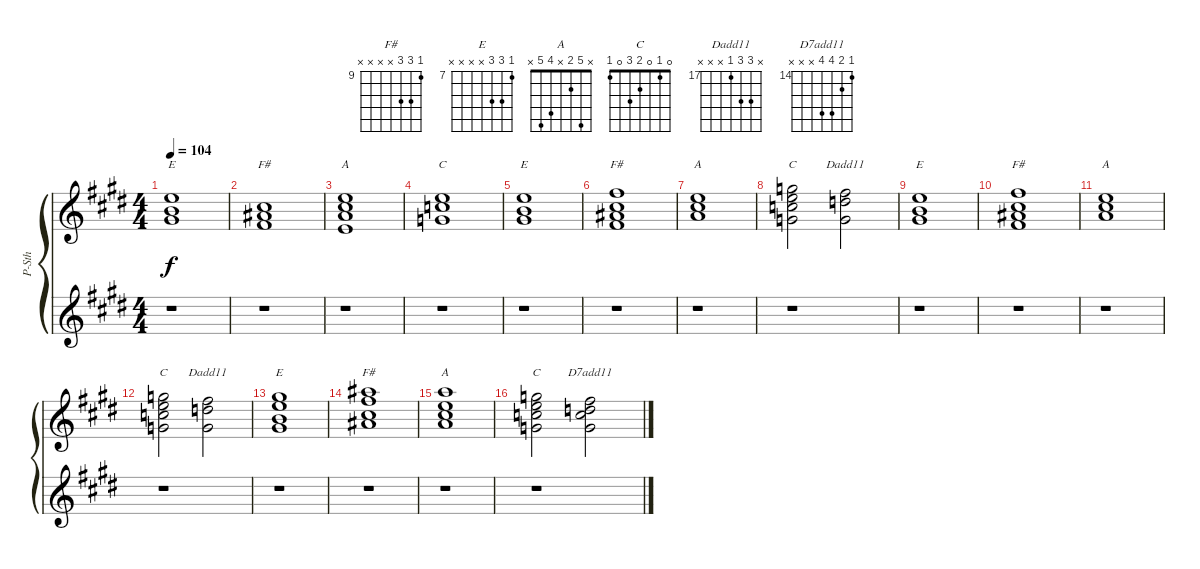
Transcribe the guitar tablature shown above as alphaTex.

\defaultSystemsLayout 4
\bracketExtendMode groupsimilarinstruments
\otherSystemsTrackNameOrientation horizontal
\track ("Strings / Pad" "P-Sth") {multiBarRest instrument pad2warm}
\staff {score}
\tuning (E4 B3 G3 D3 A2 E2 B1)
\chord ("F#" 9 11 11 x x x x) {firstfret 9 showfingering false}
\chord ("E" 7 9 9 x x x x) {firstfret 7 showfingering false}
\chord ("A" x 5 2 x 4 5 x) {showfingering false}
\chord ("C" 0 1 0 2 3 0 1) {showfingering false}
\chord ("Dadd11" x 19 19 17 x x x) {firstfret 17 showfingering false}
\chord ("D7add11" 14 15 17 17 x x x) {firstfret 14 showfingering false}
\ts (4 4)
\tempo 104
\clef g2
\ks c#minor
(12.1{acc forcenatural} 12.2{acc forcenatural} 13.3{acc #}).1{ch "E" dy f} |
(9.1{acc #} 11.2{acc #} 11.3{acc #}).1{ch "F#"} |
(14.2{acc #} 12.1{acc forcenatural} 14.4{acc forcenatural} 14.3{acc forcenatural}).1{ch "A"} |
(12.3{acc forcenatural} 13.2{acc forcenatural} 12.1{acc forcenatural}).1{ch "C"} |
(12.1{acc forcenatural} 12.2{acc forcenatural} 13.3{acc #}).1{ch "E"} |
(14.1{acc #} 14.2{acc #} 15.3{acc #} 16.4{acc #}).1{ch "F#"} |
(12.1{acc forcenatural} 14.2{acc #} 14.3{acc forcenatural}).1{ch "A"} |
(15.1{acc forcenatural} 17.2{acc forcenatural} 17.3{acc forcenatural} 17.4{acc forcenatural}).2{ch "C"} (19.2{acc #} 19.3{acc forcenatural} 17.4{acc forcenatural}).2{ch "Dadd11"} |
(13.3{acc #} 12.2{acc forcenatural} 12.1{acc forcenatural}).1{ch "E"} |
(16.4{acc #} 15.3{acc #} 14.2{acc #} 14.1{acc #}).1{ch "F#"} |
(14.3{acc forcenatural} 14.2{acc #} 12.1{acc forcenatural}).1{ch "A"} |
(15.1{acc forcenatural} 17.2{acc forcenatural} 17.3{acc forcenatural} 17.4{acc forcenatural}).2{ch "C"} (19.2{acc #} 19.3{acc forcenatural} 17.4{acc forcenatural}).2{ch "Dadd11"} |
(18.4{acc #} 16.3{acc forcenatural} 17.2{acc forcenatural} 16.1{acc #}).1{ch "E"} |
(20.4{acc #} 18.3{acc #} 19.2{acc #} 18.1{acc #}).1{ch "F#"} |
(19.4{acc forcenatural} 18.3{acc #} 17.2{acc forcenatural} 17.1{acc forcenatural}).1{ch "A"} |
(15.1{acc forcenatural} 17.2{acc forcenatural} 17.3{acc forcenatural} 17.4{acc forcenatural}).2{ch "C"} (14.1{acc #} 15.2{acc forcenatural} 17.4{acc forcenatural} 17.3{acc forcenatural}).2{ch "D7add11"}
\staff {score}
\tuning (E4 B3 G3 D3 A2 E2)
\clef g2
\ottava regular
\simile none
\ks c#minor
r.1{dy f} |
r.1 |
r.1 |
r.1 |
r.1 |
r.1 |
r.1 |
r.1 |
r.1 |
r.1 |
r.1 |
r.1 |
r.1 |
r.1 |
r.1 |
r.1
